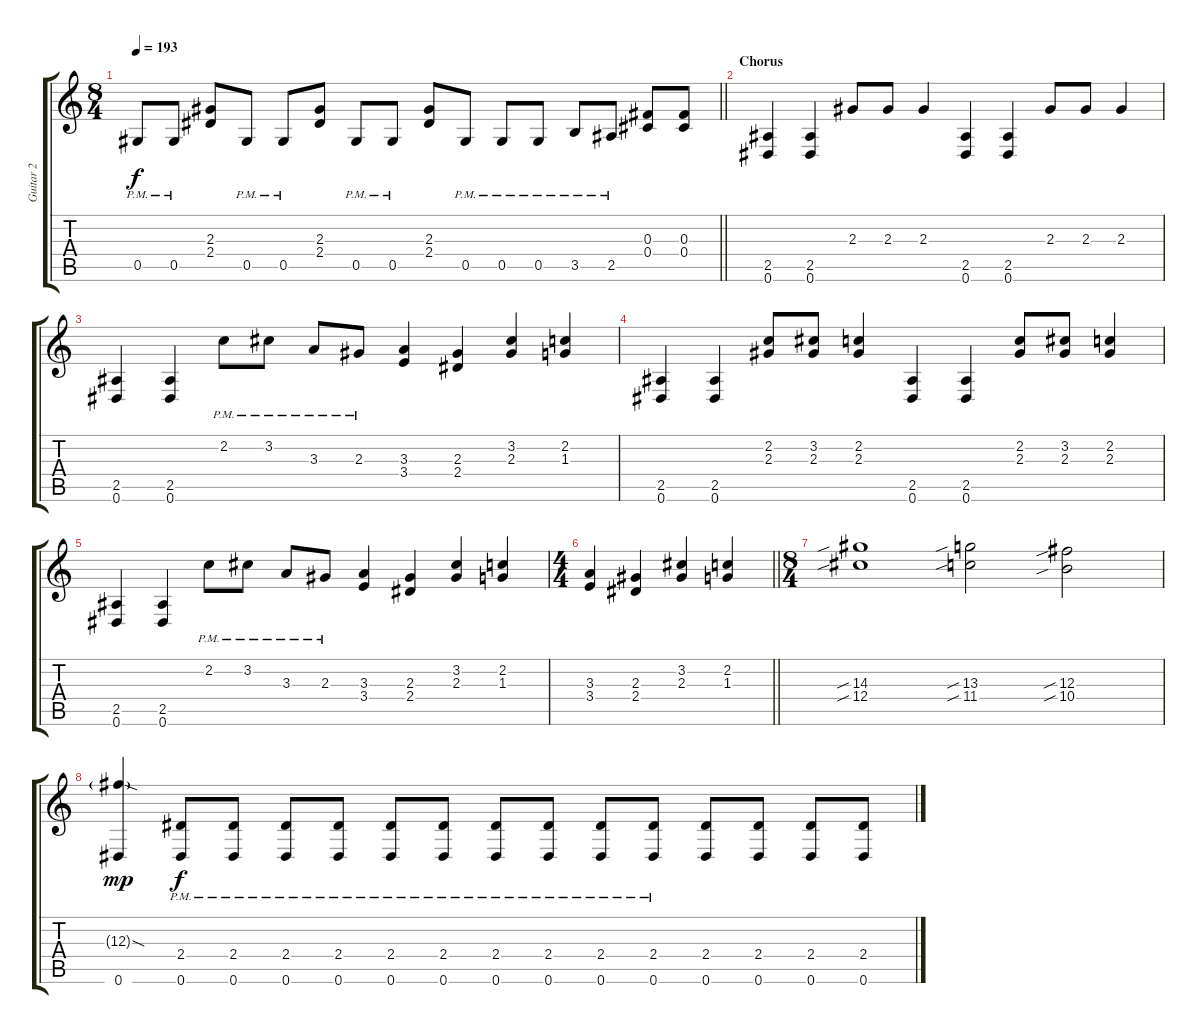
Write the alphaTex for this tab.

\track ("Guitar 2" "Guitar 2") {instrument overdrivenguitar}
\staff {score tabs}
\tuning (Eb4 Bb3 Gb3 Db3 Ab2 Eb2) {hide}
\ts (8 4)
\tempo 193
\clef g2
\barLineRight lightlight
\ks c
0.5{pm}.8{dy f} 0.5{pm}.8 (2.3 2.4).8 0.5{pm}.8 0.5{pm}.8 (2.3 2.4).8 0.5{pm}.8 0.5{pm}.8 (2.3 2.4).8 0.5{pm}.8 0.5{pm}.8 0.5{pm}.8 3.5{pm}.8 2.5{pm}.8 (0.3 0.4).8 (0.3 0.4).8 |
\section ("" "Chorus")
(2.5 0.6).4 (2.5 0.6).4 2.3.8 2.3.8 2.3.4 (2.5 0.6).4 (2.5 0.6).4 2.3.8 2.3.8 2.3.4 |
(2.5 0.6).4 (2.5 0.6).4 2.2{pm}.8 3.2{pm}.8 3.3{pm}.8 2.3{pm}.8 (3.3 3.4).4 (2.3 2.4).4 (3.2 2.3).4 (2.2 1.3).4 |
(2.5 0.6).4 (2.5 0.6).4 (2.2 2.3).8 (3.2 2.3).8 (2.2 2.3).4 (2.5 0.6).4 (2.5 0.6).4 (2.2 2.3).8 (3.2 2.3).8 (2.2 2.3).4 |
(2.5 0.6).4 (2.5 0.6).4 2.2{pm}.8 3.2{pm}.8 3.3{pm}.8 2.3{pm}.8 (3.3 3.4).4 (2.3 2.4).4 (3.2 2.3).4 (2.2 1.3).4 |
\ts (4 4)
\barLineRight lightlight
(3.3 3.4).4 (2.3 2.4).4 (3.2 2.3).4 (2.2 1.3).4 |
\ts (8 4)
\section ("" "")
(14.3{sib} 12.4{sib}).1 (13.3{sib} 11.4{sib}).2 (12.3{sib} 10.4{sib}).2 |
(12.3{sod g} 0.6).4{dy mp} (2.4{pm} 0.6{pm}).8{dy f} (2.4{pm} 0.6{pm}).8 (2.4{pm} 0.6{pm}).8 (2.4{pm} 0.6{pm}).8 (2.4{pm} 0.6{pm}).8 (2.4{pm} 0.6{pm}).8 (2.4{pm} 0.6{pm}).8 (2.4{pm} 0.6{pm}).8 (2.4{pm} 0.6{pm}).8 (2.4{pm} 0.6{pm}).8 (2.4 0.6).8 (2.4 0.6).8 (2.4 0.6).8 (2.4 0.6).8
